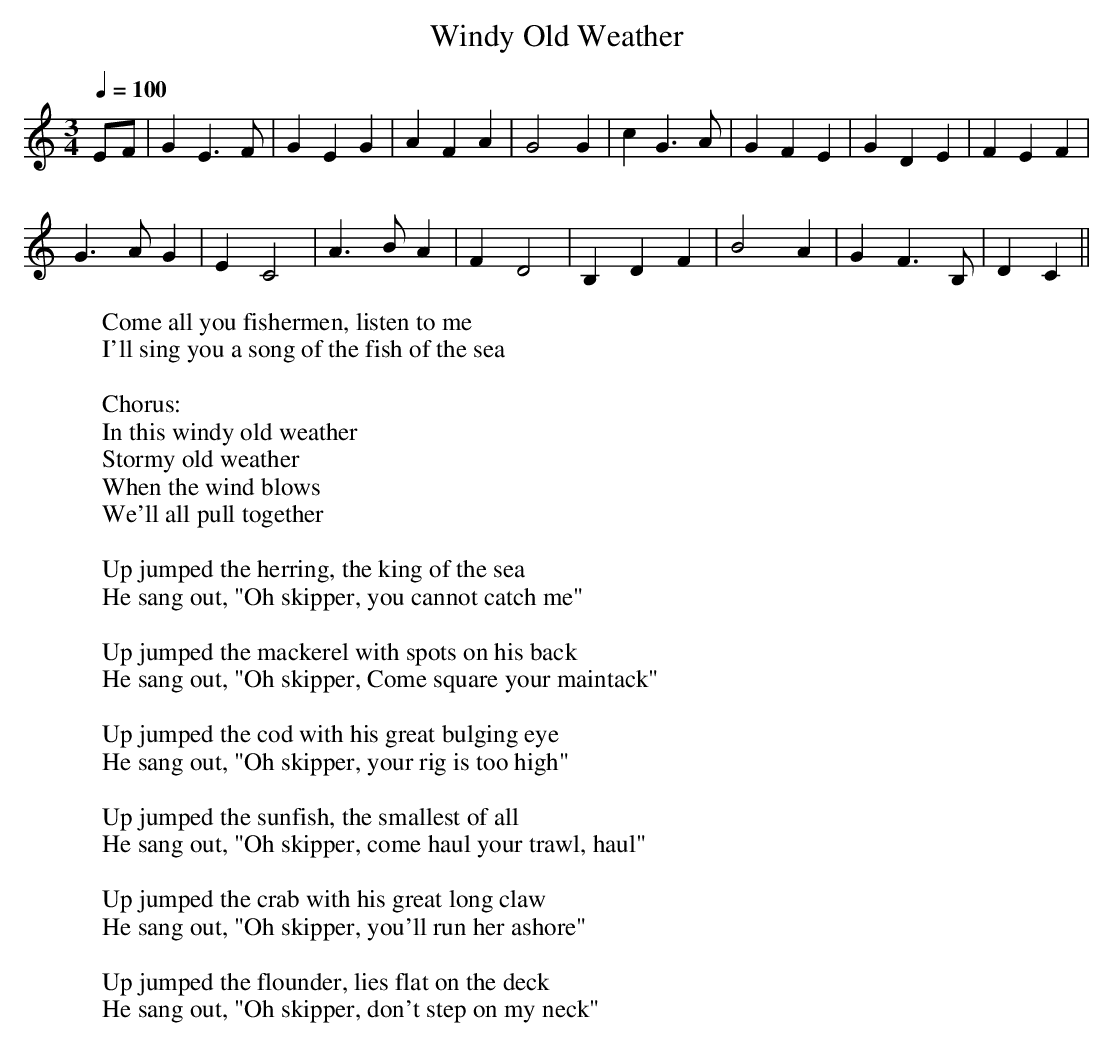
X:1
T:Windy Old Weather
M:3/4
L:1/8
Q:1/4=100
W:Come all you fishermen, listen to me
W:I'll sing you a song of the fish of the sea
W:
W:  Chorus:
W:  In this windy old weather
W:  Stormy old weather
W:  When the wind blows
W:  We'll all pull together
W:
W:Up jumped the herring, the king of the sea
W:He sang out, "Oh skipper, you cannot catch me"
W:
W:Up jumped the mackerel with spots on his back
W:He sang out, "Oh skipper, Come square your maintack"
W:
W:Up jumped the cod with his great bulging eye
W:He sang out, "Oh skipper, your rig is too high"
W:
W:Up jumped the sunfish, the smallest of all
W:He sang out, "Oh skipper, come haul your trawl, haul"
W:
W:Up jumped the crab with his great long claw
W:He sang out, "Oh skipper, you'll run her ashore"
W:
W:Up jumped the flounder, lies flat on the deck
W:He sang out, "Oh skipper, don't step on my neck"
K:C
E-F |G2 E3F|G2 E2 G2|A2 F2 A2|G4 G2|\
c2 G3A|G2 F2 E2|G2 D2 E2|F2 E2 F2|
G3A G2|E2 C4|A3B A2|F2 D4|\
B,2 D2 F2|B4 A2|G2 F3B,|D2 C2 ||
